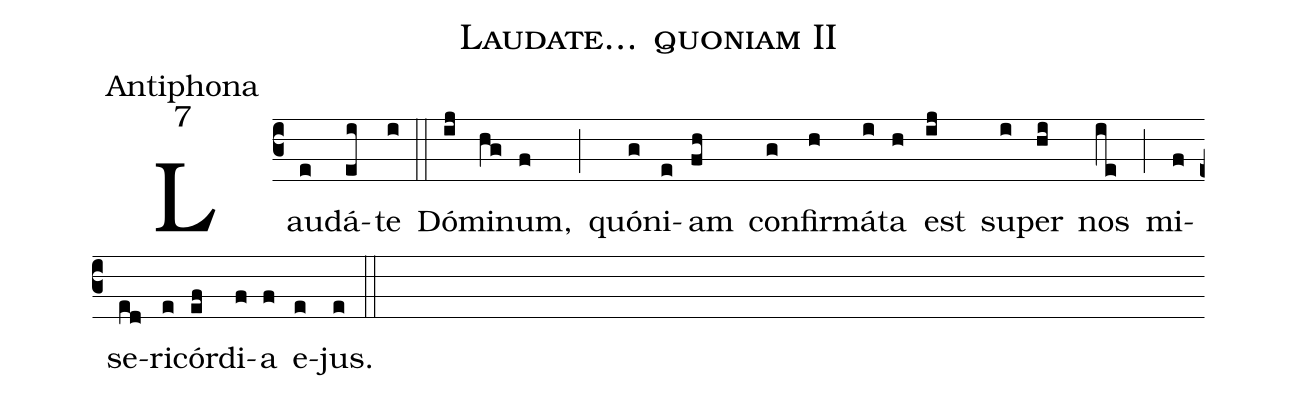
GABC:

name:Laudate... quoniam  II;
office-part:Antiphona;
mode:7;
%%
(c3) Lau(e)dá(ei)te(i) (::)
Dó(ij)mi(hg)num,(f) (;) quó(g)ni(e)am(fh) con(g)fir(h)má(i)ta(h) est(ij) su(i)per(hi) nos(ie) (;) mi(f)se(ed)ri(e)cór(ef)di(f)a(f) e(e)jus.(e) (::)
